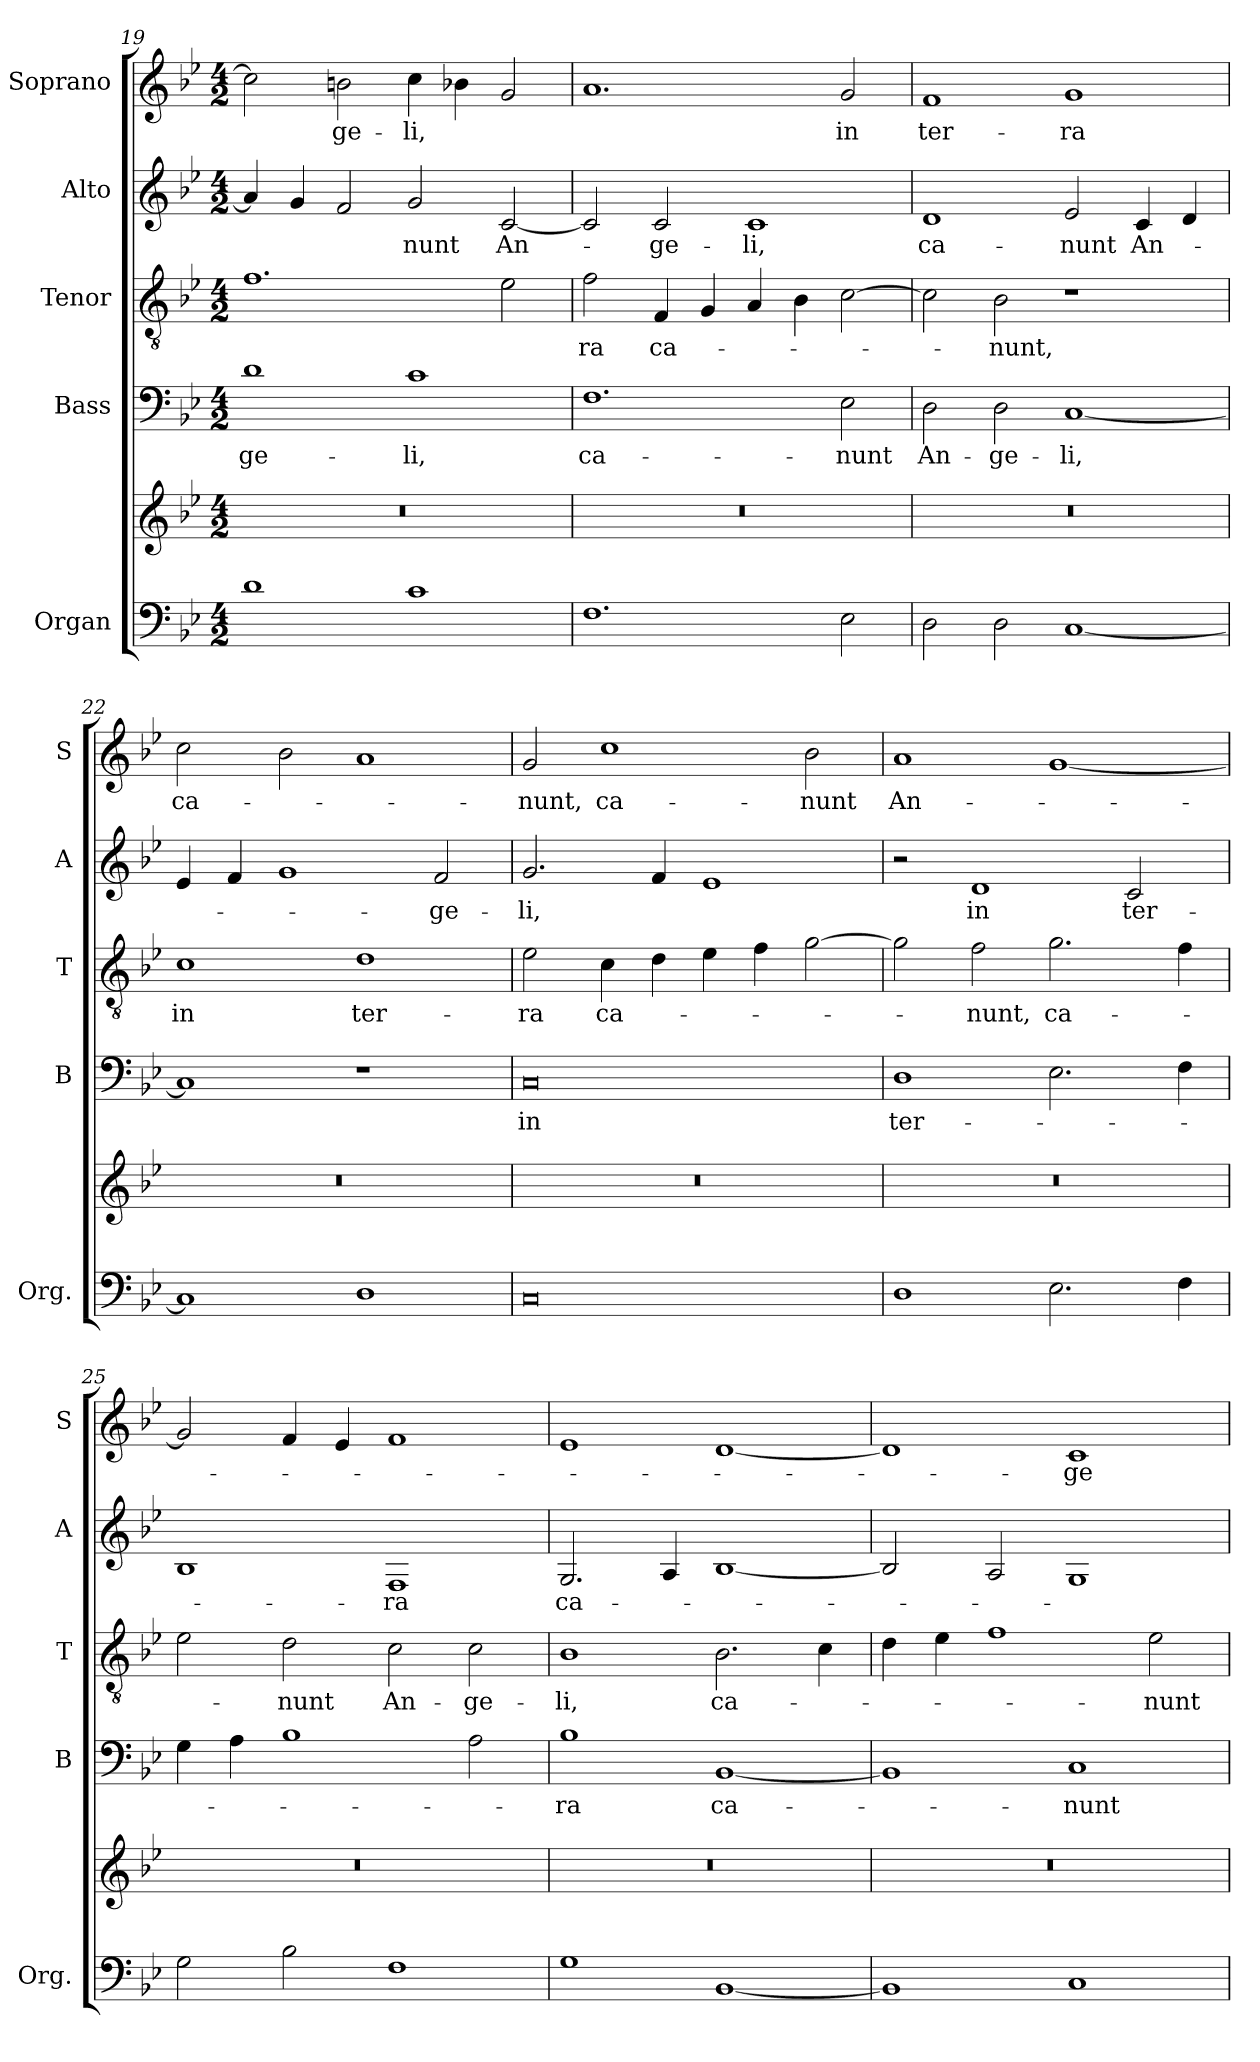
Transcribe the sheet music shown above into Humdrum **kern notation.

**kern	**kern	**kern	**text	**kern	**text	**kern	**text	**kern	**text
*part5	*part5	*part4	*part4	*part3	*part3	*part2	*part2	*part1	*part1
*staff6	*staff5	*staff4	*staff4	*staff3	*staff3	*staff2	*staff2	*staff1	*staff1
*I"Organ	*	*I"Bass	*	*I"Tenor	*	*I"Alto	*	*I"Soprano	*
*I'Org.	*	*I'B	*	*I'T	*	*I'A	*	*I'S	*
!!LO:LB:g=z
*clefF4	*clefG2	*clefF4	*	*clefGv2	*	*clefG2	*	*clefG2	*
*k[b-e-]	*k[b-e-]	*k[b-e-]	*	*k[b-e-]	*	*k[b-e-]	*	*k[b-e-]	*
*B-:	*B-:	*B-:	*	*B-:	*	*B-:	*	*B-:	*
*M4/2	*M4/2	*M4/2	*	*M4/2	*	*M4/2	*	*M4/2	*
=19	=19	=19	=19	=19	=19	=19	=19	=19	=19
!	!	!	!LO:LY:b	!	!	!	!	!	!
1d	0r	1d	-ge-	1.f	.	4a/]	.	2cc\]	.
.	.	.	.	.	.	4g/	.	.	.
!	!	!	!	!	!	!	!	!	!LO:LY:b
.	.	.	.	.	.	2f/	.	2bn\	-ge-
!	!	!	!LO:LY:b	!	!	!	!LO:LY:b	!	!LO:LY:b
1c	.	1c	-li,	.	.	2g/	-nunt	4cc\	-li,
.	.	.	.	.	.	.	.	4b-X\	.
!	!	!	!	!	!	!	!LO:LY:b	!	!
.	.	.	.	2e-\	.	[2c/	An-	2g/	.
=20	=20	=20	=20	=20	=20	=20	=20	=20	=20
!	!	!	!LO:LY:b	!	!LO:LY:b	!	!	!	!
1.F	0r	1.F	ca-	2f\	-ra	2c/]	.	1.a	.
!	!	!	!	!	!LO:LY:b	!	!LO:LY:b	!	!
.	.	.	.	4F/	ca-	2c/	-ge-	.	.
.	.	.	.	4G/	.	.	.	.	.
!	!	!	!	!	!	!	!LO:LY:b	!	!
.	.	.	.	4A/	.	1c	-li,	.	.
.	.	.	.	4B-\	.	.	.	.	.
!	!	!	!LO:LY:b	!	!	!	!	!	!LO:LY:b
2E-\	.	2E-\	-nunt	[2c\	.	.	.	2g/	in
=21	=21	=21	=21	=21	=21	=21	=21	=21	=21
!	!	!	!LO:LY:b	!	!	!	!LO:LY:b	!	!LO:LY:b
2D\	0r	2D\	An-	2c\]	.	1d	ca-	1f	ter-
!	!	!	!LO:LY:b	!	!LO:LY:b	!	!	!	!
2D\	.	2D\	-ge-	2B-\	-nunt,	.	.	.	.
!	!	!	!LO:LY:b	!	!	!	!LO:LY:b	!	!LO:LY:b
[1C	.	[1C	-li,	1r	.	2e-/	-nunt	1g	-ra
!	!	!	!	!	!	!	!LO:LY:b	!	!
.	.	.	.	.	.	4c/	An-	.	.
.	.	.	.	.	.	4d/	.	.	.
=22	=22	=22	=22	=22	=22	=22	=22	=22	=22
!	!	!	!	!	!LO:LY:b	!	!	!	!LO:LY:b
1C]	0r	1C]	.	1c	in	4e-/	.	2cc\	ca-
.	.	.	.	.	.	4f/	.	.	.
.	.	.	.	.	.	1g	.	2b-\	.
!	!	!	!	!	!LO:LY:b	!	!	!	!
1D	.	1r	.	1d	ter-	.	.	1a	.
!	!	!	!	!	!	!	!LO:LY:b	!	!
.	.	.	.	.	.	2f/	-ge-	.	.
=23	=23	=23	=23	=23	=23	=23	=23	=23	=23
!	!	!	!LO:LY:b	!	!LO:LY:b	!	!LO:LY:b	!	!LO:LY:b
0C	0r	0C	in	2e-\	-ra	2.g/	-li,	2g/	-nunt,
!	!	!	!	!	!LO:LY:b	!	!	!	!LO:LY:b
.	.	.	.	4c\	ca-	.	.	1cc	ca-
.	.	.	.	4d\	.	4f/	.	.	.
.	.	.	.	4e-\	.	1e-	.	.	.
.	.	.	.	4f\	.	.	.	.	.
!	!	!	!	!	!	!	!	!	!LO:LY:b
.	.	.	.	[2g\	.	.	.	2b-\	-nunt
!!LO:PB:g=z
=24	=24	=24	=24	=24	=24	=24	=24	=24	=24
!	!	!	!LO:LY:b	!	!	!	!	!	!LO:LY:b
1D	0r	1D	ter-	2g\]	.	2r	.	1a	An-
!	!	!	!	!	!LO:LY:b	!	!LO:LY:b	!	!
.	.	.	.	2f\	-nunt,	1d	in	.	.
!	!	!	!	!	!LO:LY:b	!	!	!	!
2.E-\	.	2.E-\	.	2.g\	ca-	.	.	[1g	.
!	!	!	!	!	!	!	!LO:LY:b	!	!
.	.	.	.	.	.	2c/	ter-	.	.
4F\	.	4F\	.	4f\	.	.	.	.	.
=25	=25	=25	=25	=25	=25	=25	=25	=25	=25
2G\	0r	4G\	.	2e-\	.	1B-	.	2g/]	.
.	.	4A\	.	.	.	.	.	.	.
!	!	!	!	!	!LO:LY:b	!	!	!	!
2B-\	.	1B-	.	2d\	-nunt	.	.	4f/	.
.	.	.	.	.	.	.	.	4e-/	.
!	!	!	!	!	!LO:LY:b	!	!LO:LY:b	!	!
1F	.	.	.	2c\	An-	1F	-ra	1f	.
!	!	!	!	!	!LO:LY:b	!	!	!	!
.	.	2A\	.	2c\	-ge-	.	.	.	.
=26	=26	=26	=26	=26	=26	=26	=26	=26	=26
!	!	!	!LO:LY:b	!	!LO:LY:b	!	!LO:LY:b	!	!
1G	0r	1B-	-ra	1B-	-li,	2.G/	ca-	1e-	.
.	.	.	.	.	.	4A/	.	.	.
!	!	!	!LO:LY:b	!	!LO:LY:b	!	!	!	!
[1BB-	.	[1BB-	ca-	2.B-\	ca-	[1B-	.	[1d	.
.	.	.	.	4c\	.	.	.	.	.
=27	=27	=27	=27	=27	=27	=27	=27	=27	=27
1BB-]	0r	1BB-]	.	4d\	.	2B-/]	.	1d]	.
.	.	.	.	4e-\	.	.	.	.	.
.	.	.	.	1f	.	2A/	.	.	.
!	!	!	!LO:LY:b	!	!	!	!	!	!LO:LY:b
1C	.	1C	-nunt	.	.	1G	.	1c	-ge-
!	!	!	!	!	!LO:LY:b	!	!	!	!
.	.	.	.	2e-\	-nunt	.	.	.	.
=	=	=	=	=	=	=	=	=	=
*-	*-	*-	*-	*-	*-	*-	*-	*-	*-
